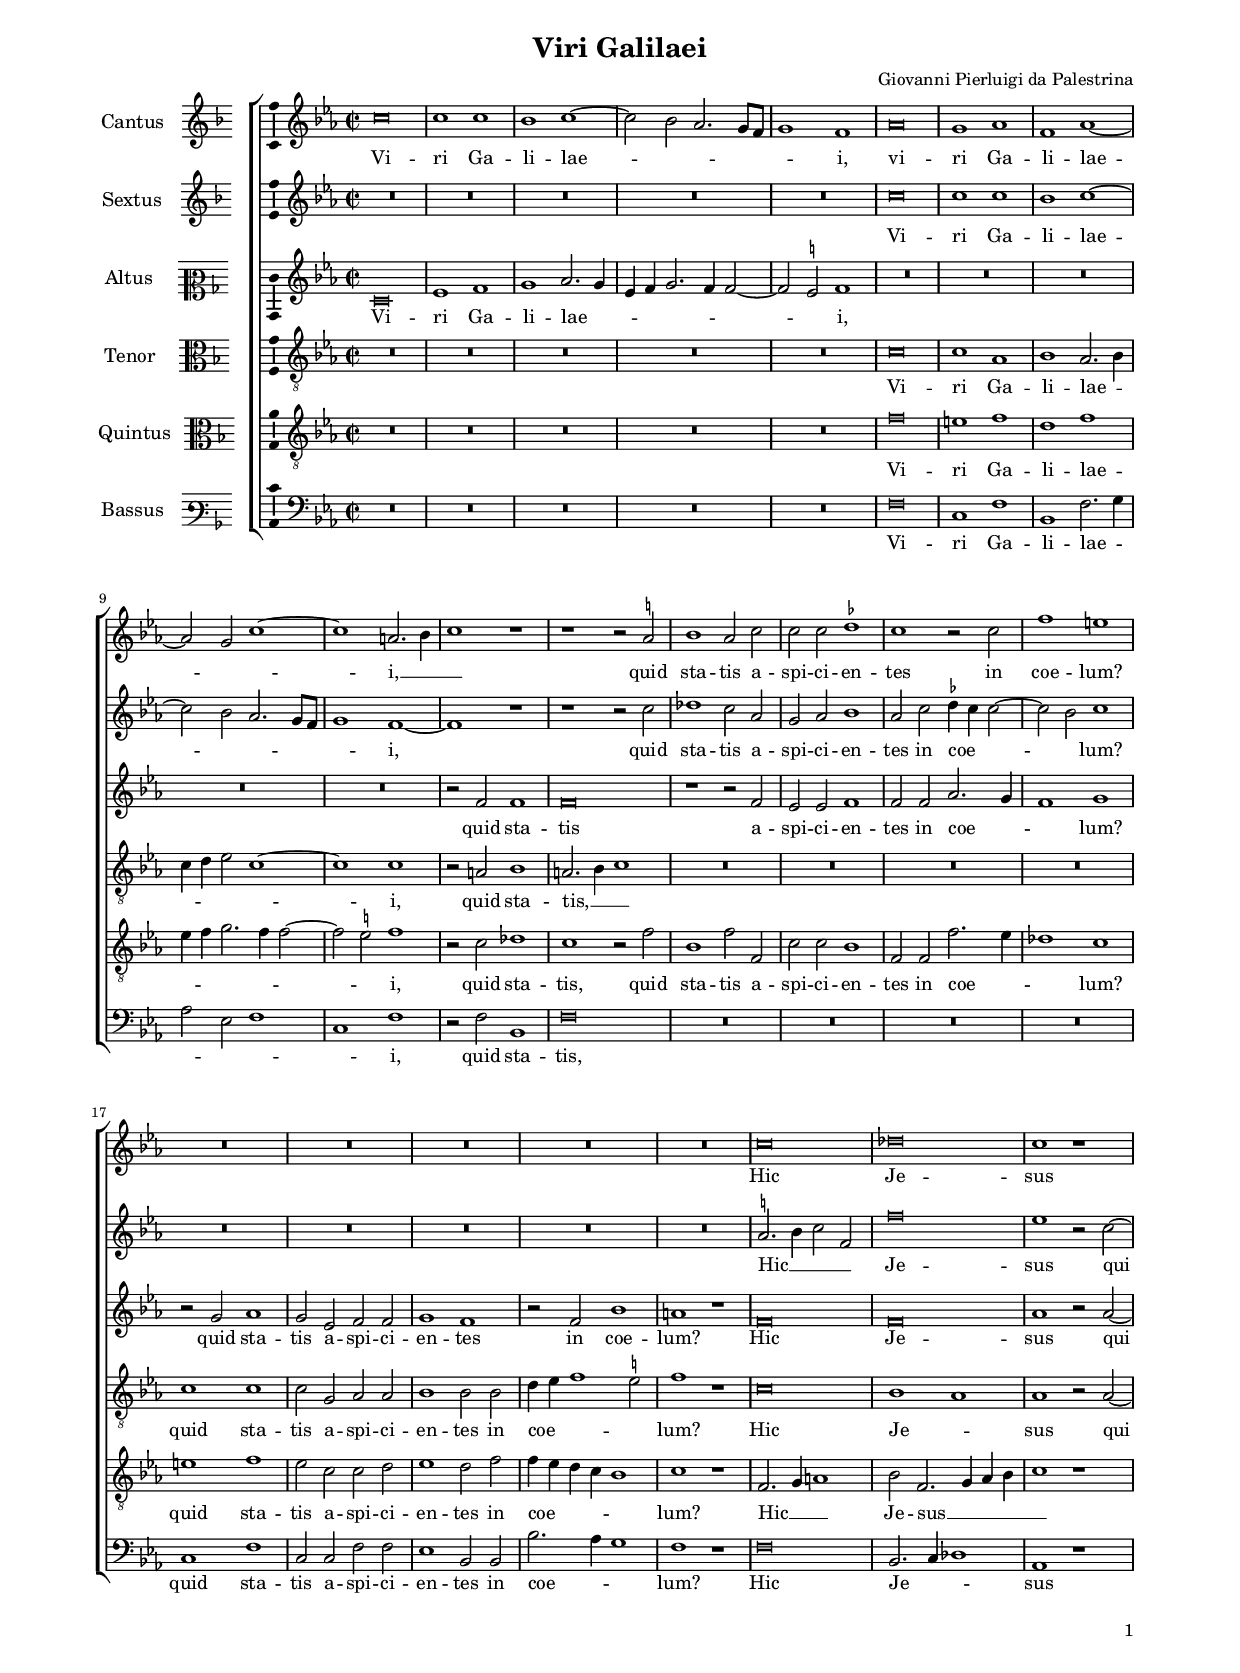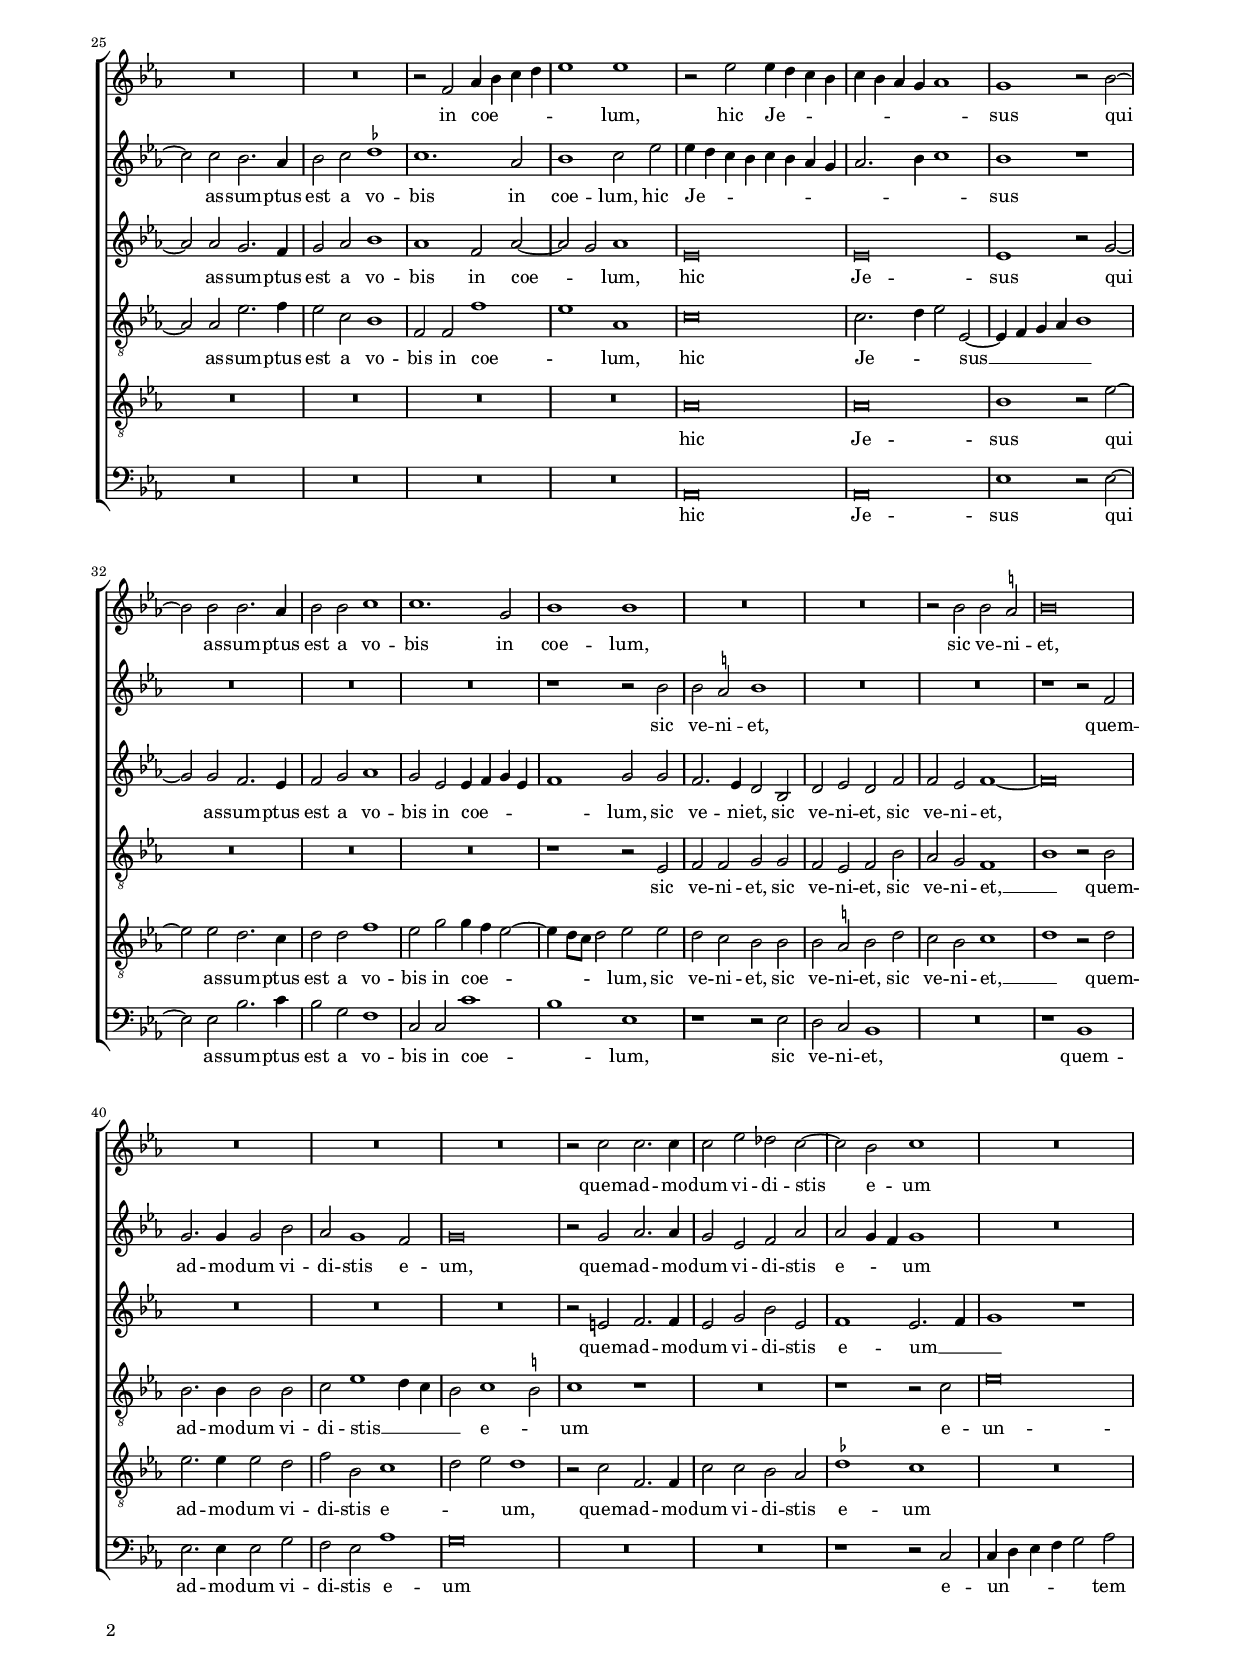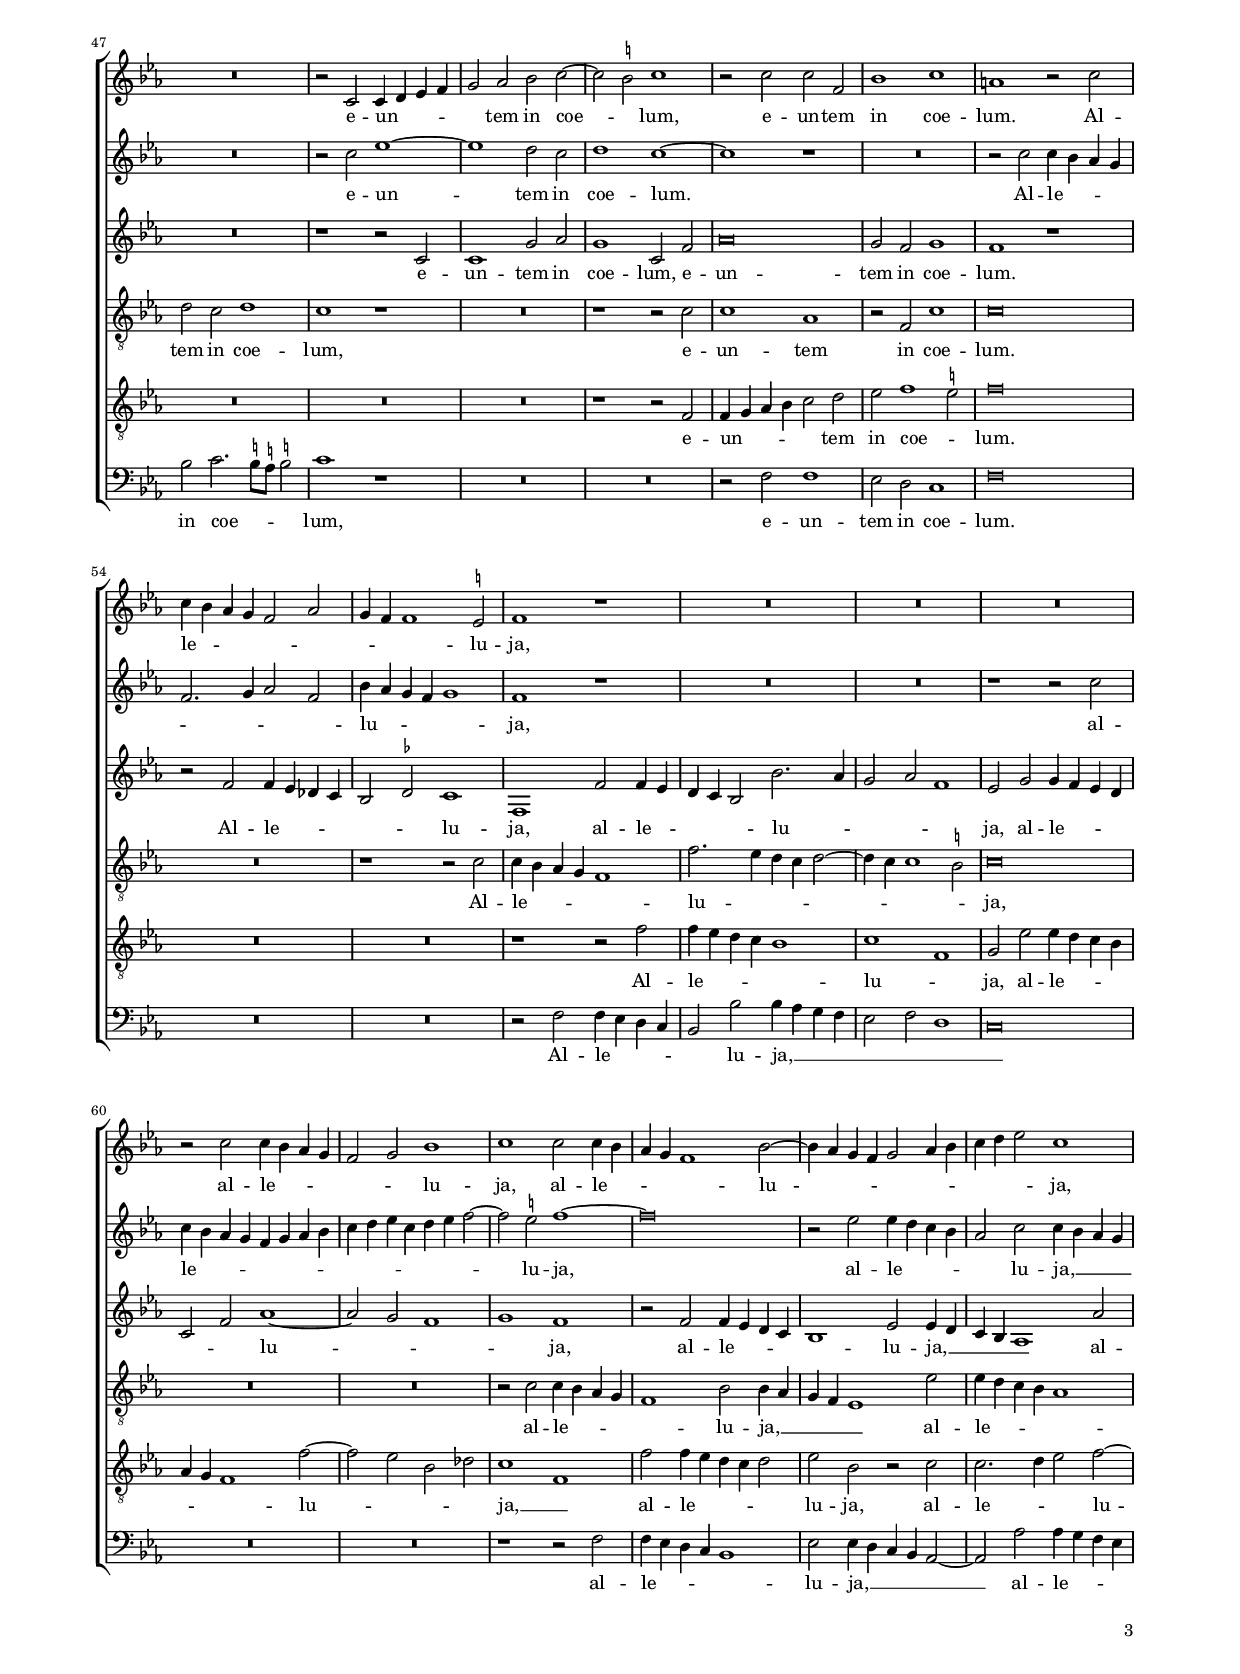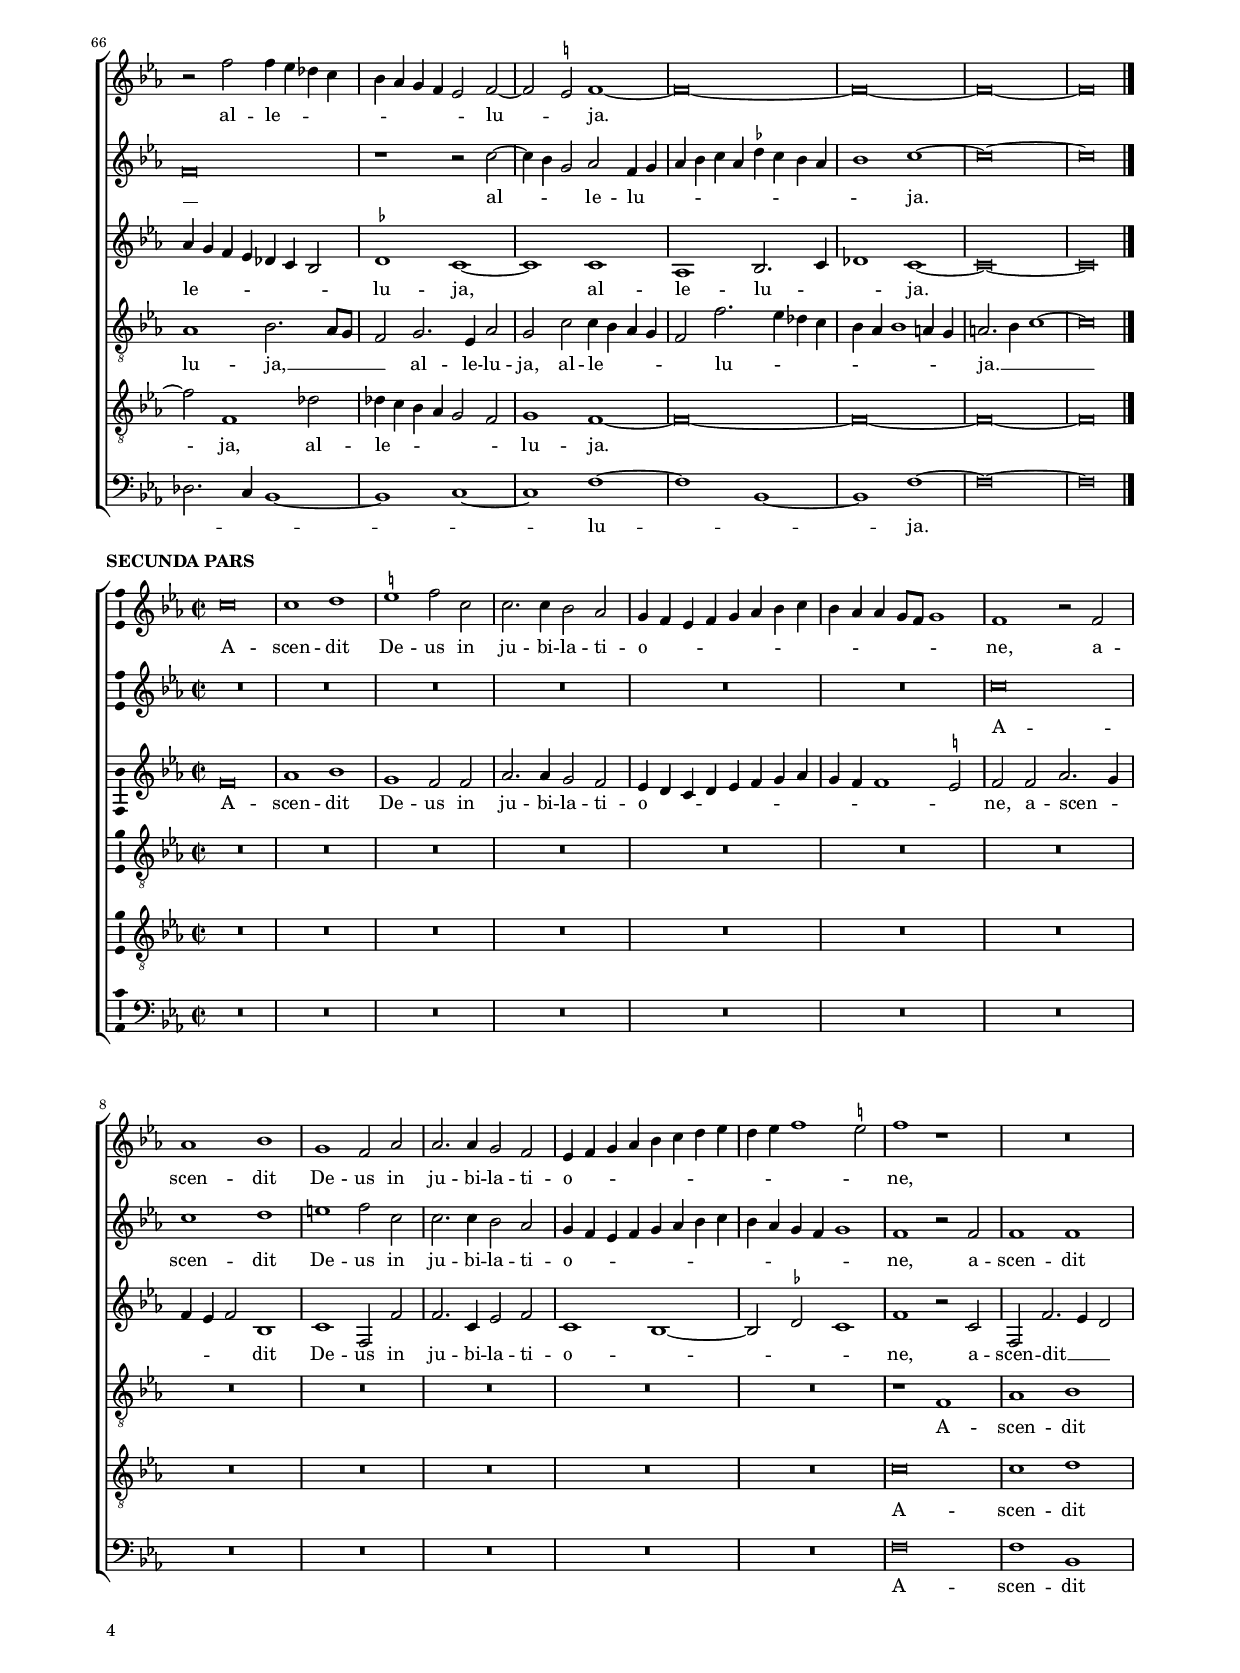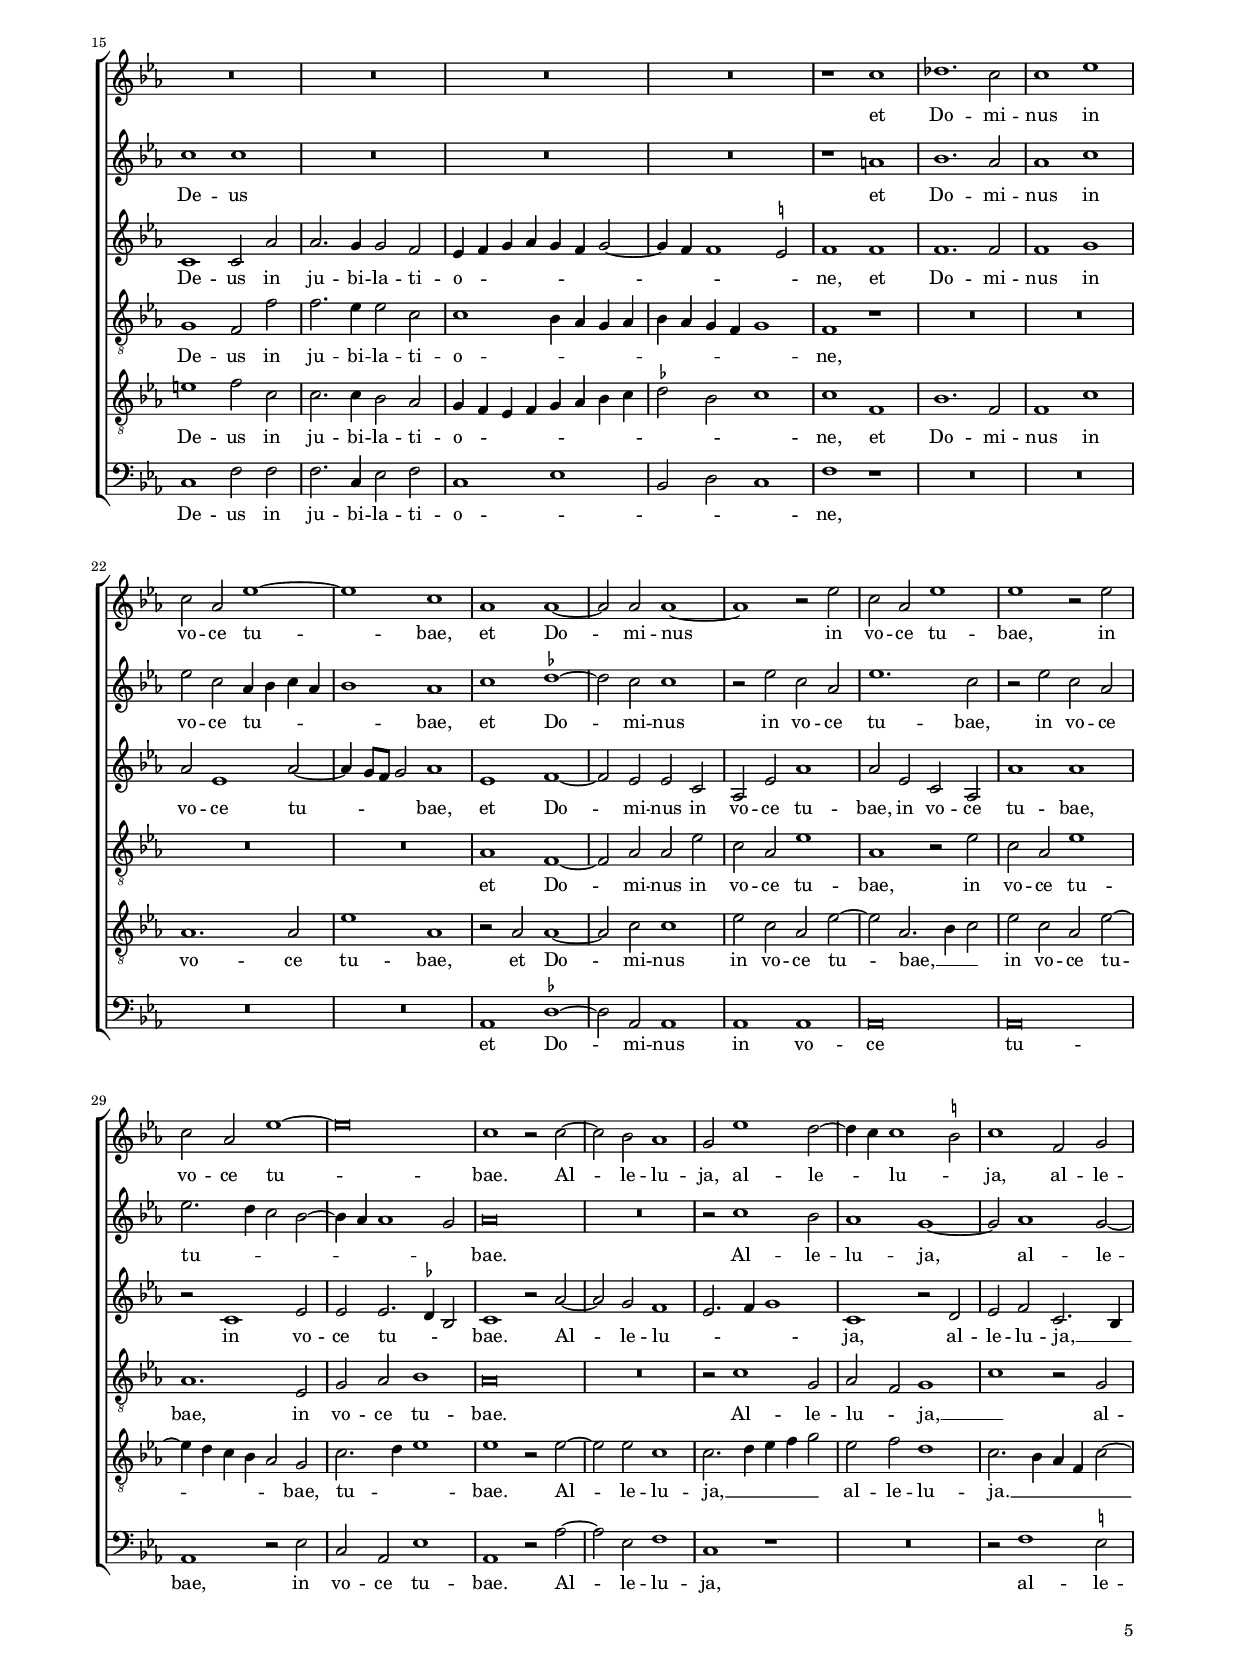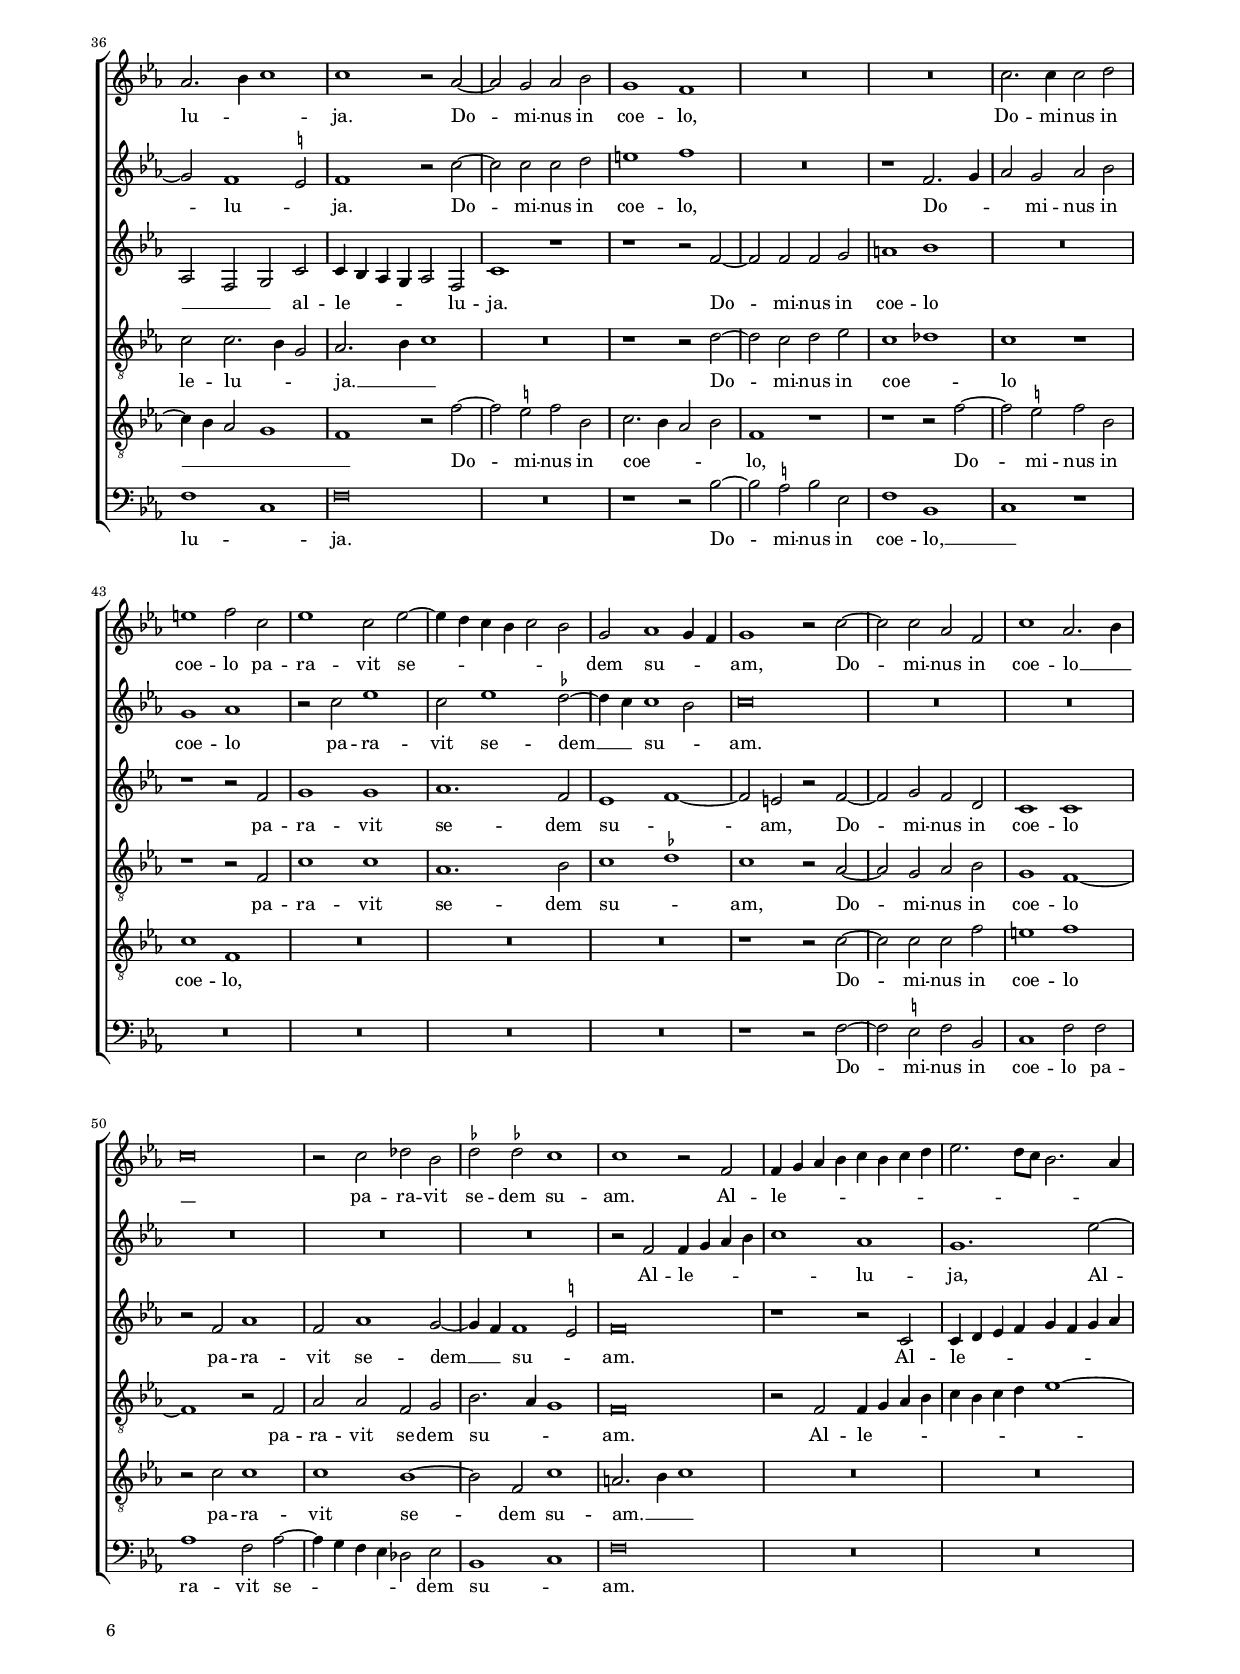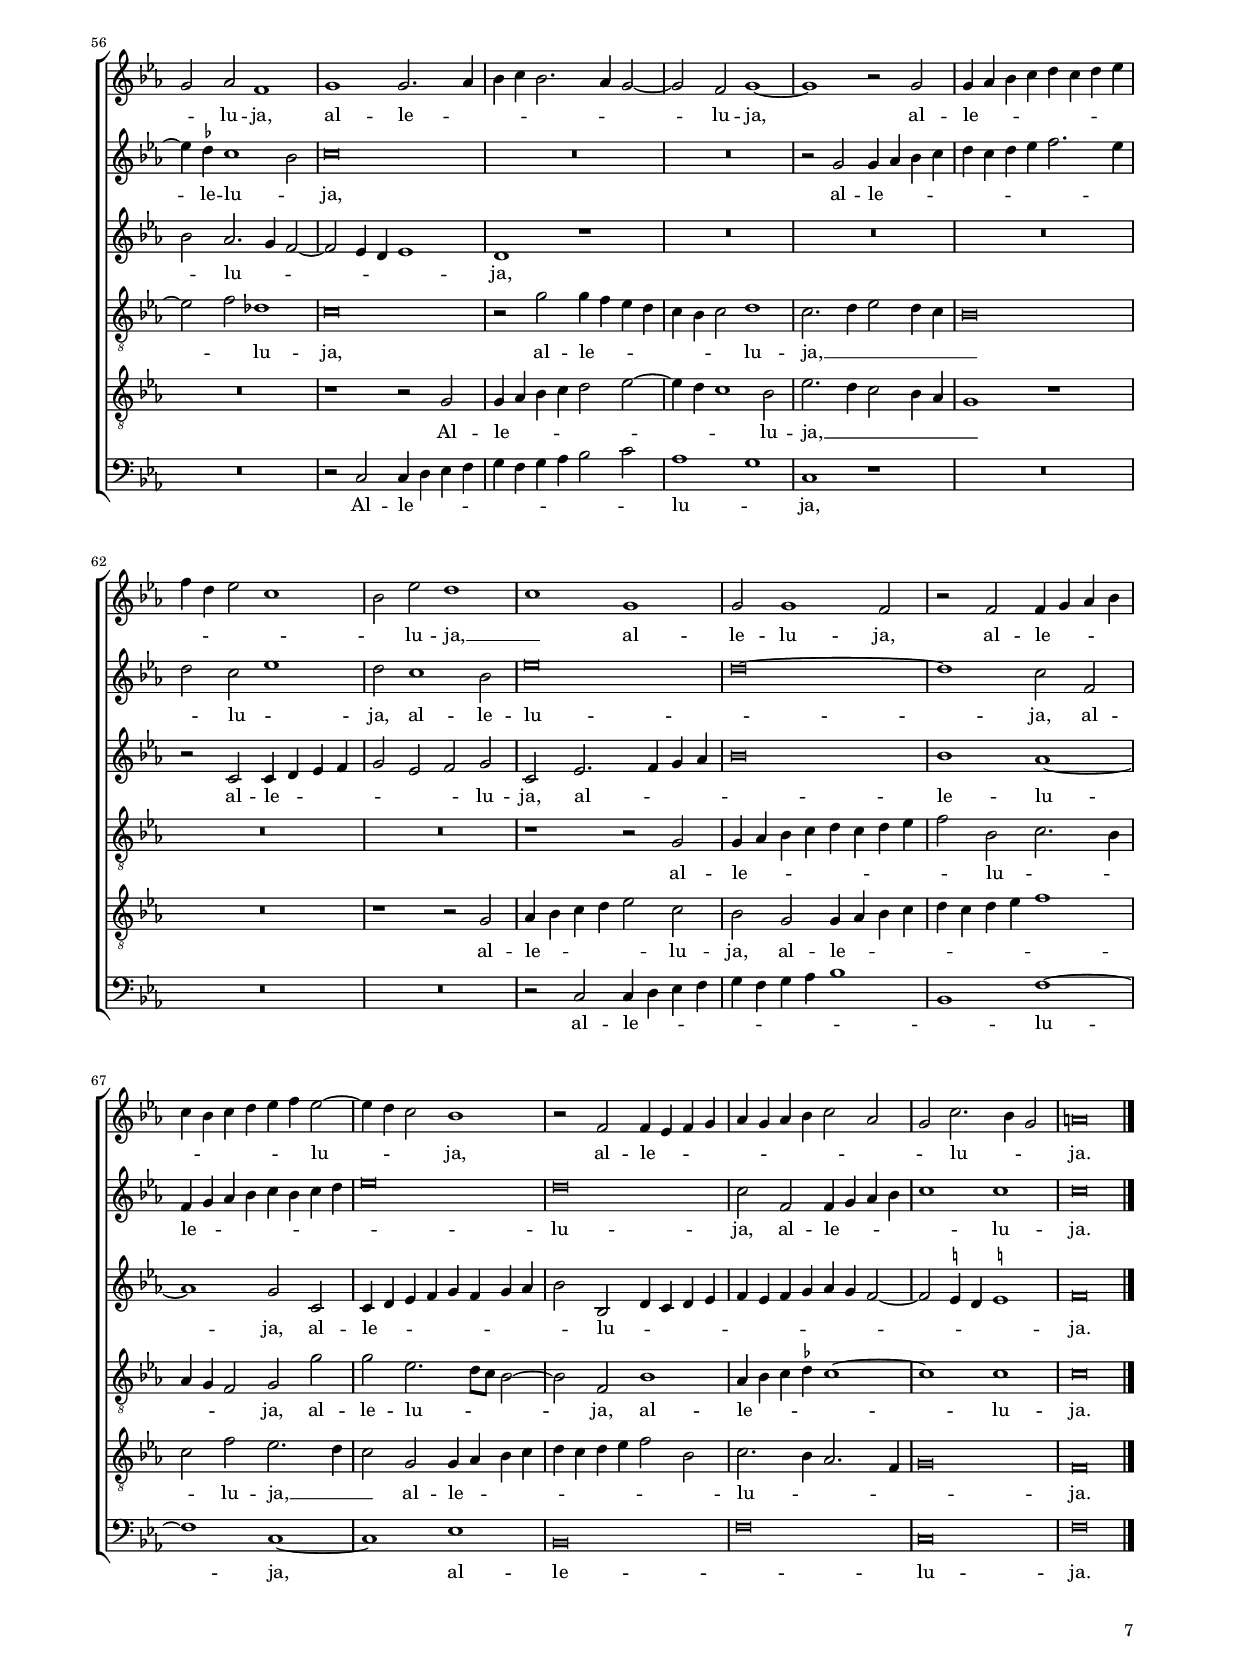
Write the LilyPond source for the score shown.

\header
{
  title="Viri Galilaei"
  composer="Giovanni Pierluigi da Palestrina"
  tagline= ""
}

\version "2.20.0"
\language deutsch
#(set-global-staff-size 15)
% #(set-default-paper-size "letter")
#(ly:set-option 'point-and-click #f)


	ficta = { \once \set suggestAccidentals = ##t }
	
	forget = #(define-music-function (music) (ly:music?) #{
		\accidentalStyle forget
		$music
		\accidentalStyle default
		#})

	m = \melisma
	me = \melismaEnd
 %	\mark \markup { \fontsize #-3 \note  #"1" #1 = \fontsize #-3 \note #"1." #1 }


\paper
	{
	top-margin = 1.5 \cm
	bottom-margin = 1 \cm
	left-margin = 1.8 \cm
	right-margin = 1.8 \cm
	ragged-bottom = ##f
	ragged-last-bottom = ##t
	print-page-number = ##f
	score-system-spacing = #'((basic-distance . 17) (minimum-distance . 14) (padding . 5) (strechability . 250))
	system-system-spacing = #'((basic-distance . 17) (minimum-distance . 14) (padding . 5) (strechability . 250))
    oddFooterMarkup=\markup   \fill-line { "" \fromproperty #'page:page-number-string }
    evenFooterMarkup=\markup  \fill-line { \fromproperty #'page:page-number-string "" }
    last-bottom-spacing = #'((basic-distance . 12) (minimum-distance . 7) (padding . 4))
	systems-per-page = 3
    page-count = 7
%	min-systems-per-page = 3
	}

global = {
    % \set Staff.autoBeaming = ##f
	\key f \major
	\time 2/2 \set Score.measureLength = #(ly:make-moment 2/1)
        \set Score.tempoHideNote = ##t
        \tempo 2 = 100
        \skip 1*2*72  \bar "|."
	}


incipitcantus = \markup { \score {
	{
	\set Staff.instrumentName = \markup { \fontsize #1 "Cantus" }
	\key f \major
	\clef violin
	s4 \bar ""
	}
	\layout  {
	raggedright = ##t
	indent = 1.6 \cm
	line-width = 2.2 \cm
	\context { \Staff \remove Time_signature_engraver }
	\override Staff.Clef.Y-extent = #'(0 . 0)
	}} \hspace #1 }


incipitsextus = \markup { \score {
	{
	\set Staff.instrumentName = \markup { \fontsize #1 "Sextus" }
	\key f \major
	\clef violin
	s4 \bar ""
	}
	\layout  {
	raggedright = ##t
	indent = 1.6 \cm
	line-width = 2.2 \cm
	\context { \Staff \remove Time_signature_engraver }
	\override Staff.Clef.Y-extent = #'(0 . 0)
	}} \hspace #1 }
      
      
incipitaltus = \markup { \score {
	{
	\set Staff.instrumentName = \markup { \fontsize #1 "Altus" }
	\key f \major
	\clef mezzosoprano
	s4 \bar ""
	}
	\layout  {
	raggedright = ##t
	indent = 1.6 \cm
	line-width = 2.2 \cm
	\context { \Staff \remove Time_signature_engraver }
	\override Staff.Clef.Y-extent = #'(0 . 0)
	}} \hspace #1 }


incipittenor = \markup { \score {
	{
	\set Staff.instrumentName = \markup { \fontsize #1 "Tenor" }
	\key f \major
	\clef alto
	s4 \bar ""
	}
	\layout  {
	raggedright = ##t
	indent = 1.6 \cm
	line-width = 2.2 \cm
	\context { \Staff \remove Time_signature_engraver }
	\override Staff.Clef.Y-extent = #'(0 . 0)
	}} \hspace #1 }
      
      
incipitquintus = \markup { \score {
	{
	\set Staff.instrumentName = \markup { \fontsize #1 "Quintus" }
	\key f \major
	\clef alto
	s4 \bar ""
	}
	\layout  {
	raggedright = ##t
	indent = 1.6 \cm
	line-width = 2.2 \cm
	\context { \Staff \remove Time_signature_engraver }
	\override Staff.Clef.Y-extent = #'(0 . 0)
	}} \hspace #1 }
      
      
incipitbassus = \markup { \score {
	{
	\set Staff.instrumentName = \markup { \fontsize #1 "Bassus" }
	\key f \major
	\clef varbaritone
	s4 \bar ""
	}
	\layout  {
	raggedright = ##t
	indent = 1.6 \cm
	line-width = 2.2 \cm
	\context { \Staff \remove Time_signature_engraver }
	\override Staff.Clef.Y-extent = #'(0 . 0)
	}} \hspace #1 }


cantus =  \relative c''
	{
	d\breve
	d1 d
	c1 d~
	d2 c b2. a8 g
%5
	a1 g |
	b\breve
	a1 b
	g1 b~
	b2 a d1~ 
%10
	d1 h2. c4 |
	d1 r
	r1 r2 \ficta h
	c1 b2 d
	d2 d \ficta es1
%15
	d1 r2 d |
	g1 fis
	R\breve
	R\breve
	R\breve
%20
	R\breve |
	R\breve
	d\breve
	es\breve
	d1 r
%25
	R\breve |
	R\breve
	r2 g, b4 c d e
	f1 f
	r2 f f4 e d c
%30
	d4 c b a b1 |
	a1 r2 c~
	c2 c c2. b4
	c2 c d1
	d1. a2
%35
	c1 c |
	R\breve
	R\breve
	r2 c c \ficta h
	c\breve
%40
	R\breve |
	R\breve
	R\breve
	r2 d d2. d4
	d2 f es d~
%45
	d2 c d1 |
	R\breve
	R\breve
	r2 d, d4 e f g
	a2 b c d~
%50
	d2 \ficta cis d1 |
	r2 d d g,
	c1 d
	h1 r2 d
	d4 c b a g2 b
%55
	a4 g g1 \ficta fis2 |
	g1 r
	R\breve
	R\breve
	R\breve
%60
	r2 d' d4 c b a |
	g2 a c1
	d1 d2 d4 c
	b4 a g1 c2~
	c4 b a g a2 b4 c
%65
	d4 e f2 d1 |
	r2 g g4 f es d
	c4 b a g f2 g~
	g2 \ficta fis g1~
	g\breve~
%70
	g\breve~ |
	g\breve~
	g\breve |
	}


sextus = \relative c''
	{
	R\breve
	R\breve
	R\breve
	R\breve
%5
	R\breve |
	d\breve
	d1 d
	c1 d~
	d2 c b2. a8 g
%10
	a1 g~ |
	g1 r
	r1 r2 d'
	es1 d2 b
	a2 b c1
%15
	b2 d \ficta es4 d d2~ |
	d2 c d1
	R\breve
	R\breve
	R\breve
%20
	R\breve |
	R\breve
	\ficta h2. c4 d2 g,
	g'\breve
	f1 r2 d~
%25
	d2 d c2. b4 |
	c2 d \ficta es1
	d1. b2
	c1 d2 f
	f4 e d c d c b a
%30
	b2. c4 d1 |
	c1 r
	R\breve
	R\breve
	R\breve
%35
	r1 r2 c |
	c2 \ficta h c1
	R\breve
	R\breve
	r1 r2 g
%40
	a2. a4 a2 c |
	b2 a1 g2
	a\breve
	r2 a b2. b4
	a2 f g b
%45
	b2 a4 g a1 |
	R\breve
	R\breve
	r2 d f1~
	f1 e2 d
%50
	e1 d~ |
	d1 r
	R\breve
	r2 d d4 c b a
	g2. a4 b2 g
%55
	c4 b a g a1 |
	g1 r
	R\breve
	R\breve
	r1 r2 d'
%60
	d4 c b a g a b c |
	d4 e f d e f g2~
	g2 \ficta fis g1~
	g\breve
	r2 f f4 e d c
%65
	b2 d d4 c b a |
	g\breve
	r1 r2 d'~
	d4 c a2 b g4 a
	b4 c d b \ficta es4 d c b
%70
	c1 d~ |
	d\breve~
	d\breve |
	}


altus =  \relative c'
    {
	d\breve
	f1 g
	a1 b2. a4
	f4 g a2. g4 g2~
%5
	g2 \ficta fis g1 |
	R\breve
	R\breve
	R\breve
	R\breve
%10
	R\breve |
	r2 g g1
	g\breve
	r1 r2 g
	f2 f g1
%15
	g2 g b2. a4 |
	g1 a
	r2 a b1
	a2 f g g
	a1 g
%20
	r2 g c1 |
	h1 r
	g\breve
	g\breve
	b1 r2 b~
%25
	b2 b a2. g4 |
	a2 b c1
	b1 g2 b~
	b2 a b1
	f\breve
%30
	f\breve |
	f1 r2 a~
	a2 a g2. f4
	g2 a b1
	a2 f f4 g a f
%35
	g1 a2 a |
	g2. f4 e2 c
	e2 f e g
	g2 f g1~
	g\breve
%40
	R\breve |
	R\breve
	R\breve
	r2 fis g2. g4
	f2 a c f,
%45
	g1 f2. g4 |
	a1 r
	R\breve
	r1 r2 d,
	d1 a'2 b
%50
	a1 d,2 g |
	b\breve
	a2 g a1
	g1 r
	r2 g g4 f es d
%55
	c2 \ficta es d1 |
	g,1 g'2 g4 f
	e4 d c2 c'2. b4
	a2 b g1
	f2 a a4 g f e
%60
	d2 g b1~ |
	b2 a g1
	a1 g
	r2 g g4 f e d
	c1 f2 f4 e
%65
	d4 c b1 b'2 |
	b4 a g f es d c2
	\ficta es1 d~
	d1 d
	b1 c2. d4
%70
	es1 d~
	d\breve~
	d\breve |
	}


tenor =  \relative c'
	{
	R\breve
	R\breve
	R\breve
	R\breve
%5
	R\breve |
	d\breve
	d1 b
	c1 b2. c4
	d4 e f2 d1~
%10
	d1 d |
	r2 h c1
	h2. c4 d1
	R\breve
	R\breve
%15
	R\breve |
	R\breve
	d1 d
	d2 a b b
	c1 c2 c
%20
	e4 f g1 \ficta fis2 |
	g1 r
	d\breve
	c1 b
	b1 r2 b~
%25
	b2 b f'2. g4 |
	f2 d c1
	g2 g g'1
	f1 b,
	d\breve
%30
	d2. e4 f2 f,~ |
	f4 g a b c1
	R\breve
	R\breve
	R\breve
%35
	r1 r2 f, |
	g2 g a a
	g2 f g c
	b2 a g1
	c1 r2 c
%40
	c2. c4 c2 c |
	d2 f1 e4 d
	c2 d1 \ficta cis2
	d1 r
	R\breve
%45
	r1 r2 d |
	f\breve
	e2 d e1
	d1 r
	R\breve
%50
	r1 r2 d |
	d1 b
	r2 g d'1
	d\breve
	R\breve
%55
	r1 r2 d |
	d4 c b a g1
	g'2. f4 e d e2~
	e4 d d1 \ficta cis2
	d\breve
%60
	R\breve |
	R\breve
	r2 d d4 c b a
	g1 c2 c4 b
	a4 g f1 f'2
%65
	f4 e d c b1 |
	b1 c2. b8 a
	g2 a2. f4 b2
	a2 d d4 c b a
	g2 g'2. f4 es d
%70
	c4 b c1 h4 a |
	h2. c4 d1~
	d\breve |
	}


quintus  =  \relative c'
	{
	R\breve
	R\breve
	R\breve
	R\breve
%5
	R\breve |
	g'\breve
	fis1 g
	e1 g
	f4 g a2. g4 g2~
%10
	g2 \ficta fis g1 |
	r2 d es1
	d1 r2 g
	c,1 g'2 g,
	d'2 d c1
%15
	g2 g g'2. f4 |
	es1 d
	fis1 g
	f2 d d e
	f1 e2 g
%20
	g4 f e d c1 |
	d1 r
	g,2. a4 h1
	c2 g2. a4 b c
	d1 r
%25
	R\breve |
	R\breve
	R\breve
	R\breve
	b\breve
%30
	b\breve |
	c1 r2 f~
	f2 f e2. d4
	e2 e g1
	f2 a a4 g f2~
%35
	f4 e8 d e2 f f |
	e2 d c c
	c2 \ficta h c e
	d2 c d1
	e1 r2 e
%40
	f2. f4 f2 e |
	g2 c, d1
	e2 f e1
	r2 d g,2. g4
	d'2 d c2 b
%45
	\ficta es1 d |
	R\breve
	R\breve
	R\breve
	R\breve
%50
	r1 r2 g, |
	g4 a b c d2 e
	f2 g1 \ficta fis2
	g\breve
	R\breve
%55
	R\breve |
	r1 r2 g
    g4 f e d c1
    d1 g,1
    a2 f' f4 e d c 
%60
	b4 a g1 g'2~ |
    g2 f c2 es
    d1 g,
    g'2 g4 f e4 d e2
    f2 c r2 d
%65
	d2. e4 f2 g2~ |
    g2 g,1 es'2
    es4 d c b a2 g
    a1 g~
	g\breve~
%70
	g\breve~ |
	g\breve~
	g\breve |
	}


bassus  =  \relative c
	{
	R\breve
	R\breve
	R\breve
	R\breve
%5
	R\breve |
	g'\breve
	d1 g
	c,1 g'2. a4
	b2 f g1
%10
	d1 g |
	r2 g c,1
	g'\breve
	R\breve
	R\breve
%15
	R\breve |
	R\breve
	d1 g
	d2 d g g
	f1 c2 c
%20
	c'2. b4 a1 |
	g1 r
	g\breve
	c,2. d4 es1
	b1 r
%25
	R\breve |
	R\breve
	R\breve
	R\breve
	b\breve
%30
	b\breve |
	f'1 r2 f~
	f2 f c'2. d4
	c2 a g1
	d2 d d'1
%35
	c1 f, |
	r1 r2 f
	e2 d c1
	R\breve
	r1 c
%40
	f2. f4 f2 a |
	g2 f b1
	a\breve
	R\breve
	R\breve
%45
	r1 r2 d, |
	d4 e f g a2 b
	c2 d2. \ficta cis8 \ficta h \ficta cis!2
	d1 r
	R\breve
%50
	R\breve |
	r2 g, g1
	f2 e d1
	g\breve
	R\breve
%55
	R\breve |
	r2 g g4 f e d
	c2 c' c4 b a g
	f2 g e1
	d\breve
%60
	R\breve |
	R\breve
	r1 r2 g
	g4 f e d c1
	f2 f4 e d c b2~
%65
	b2 b' b4 a g f |
	es2. d4 c1~
	c1 d~
	d1 g~
	g1 c,~
%70
	c1 g'~ |
	g\breve~
	g\breve |
	}


lyricscantus = \lyricmode {
	Vi -- ri Ga -- li -- lae -- _ _ _ _ _ i,
    vi -- ri Ga -- li -- lae -- _ _ i, __ _ _
    quid sta -- tis a -- spi -- ci -- en -- tes in coe -- lum?
    Hic Je -- sus
    in coe -- _ _ _ _ lum,
    hic Je -- _ _ _ _ _ _ _ _ sus
    qui as -- sum -- ptus est a vo -- bis in coe -- lum,
    sic ve -- ni -- et,
    quem -- ad -- mo -- dum vi -- di -- stis e -- um
    e -- un -- _ _ _ _ tem in coe -- _ lum,
    e -- un -- tem in coe -- lum.
    Al -- le -- _ _ _ _ _ _ _ _ lu -- ja,
    al -- le -- _ _ _ _ _ lu -- ja,
    al -- le -- _ _ _ _ lu -- _ _ _ _ _ _ _ _ _ ja,
    al -- le -- _ _ _ _ _ _ _ _ lu -- _ ja.
	}


lyricssextus = \lyricmode {
	Vi -- ri Ga -- li -- lae -- _ _ _ _ _ i,
    quid sta -- tis a -- spi -- ci -- en -- tes in coe -- _ _ _ lum?
    Hic __ _ _ _ Je -- sus
    qui as -- sum -- ptus est a vo -- bis in coe -- lum,
    hic Je -- _ _ _ _ _ _ _ _ _ _ sus
    sic ve -- ni -- et,
    quem -- ad -- mo -- dum vi -- di -- stis e -- um,
    quem -- ad -- mo -- dum vi -- di -- stis e -- _ _ um
    e -- un -- tem in coe -- lum.
    Al -- le -- _ _ _ _ _ _ _ lu -- _ _ _ _ ja,
    al -- le -- _ _ _ _ _ _ _ _ _ _ _ _ _ _ lu -- ja,
    al -- le -- _ _ _ _ lu -- ja, __ _ _ _ _
    al -- _ _ le -- lu -- _ _ _ _ _ _ _ _ _ _ ja.
	}
	
	
lyricsaltus = \lyricmode {
	Vi -- ri Ga -- li -- lae -- _ _ _ _ _ _ _ i,
    quid sta -- tis a -- spi -- ci -- en -- tes in coe -- _ _ lum?
    quid sta -- tis a -- spi -- ci -- en -- tes in coe -- lum?
    Hic Je -- sus
    qui as -- sum -- ptus est a vo -- bis in coe -- _ lum,
    hic Je -- sus
    qui as -- sum -- ptus est a vo -- bis in coe -- _ _ _ _ lum,
    sic ve -- ni -- et,
    sic ve -- ni -- et,
    sic ve -- ni -- et,
    quem -- ad -- mo -- dum vi -- di -- stis e -- um __ _ _
    e -- un -- tem in coe -- lum,
    e -- un -- tem in coe -- lum.
    Al -- le -- _ _ _ _ _ lu -- ja,
    al -- le -- _ _ _ _ lu -- _ _ _ _ ja,
    al -- le -- _ _ _ _ _ lu -- _ _ _ ja,
    al -- le -- _ _ _ _ lu -- ja, __ _ _ _ _
    al -- le -- _ _ _ _ _ _ lu -- ja,
    al -- le -- lu -- _ _ ja.
	}


lyricstenor = \lyricmode {
	Vi -- ri Ga -- li -- lae -- _ _ _ _ _ i,
    quid sta -- tis, __ _ _
    quid sta -- tis a -- spi -- ci -- en -- tes in coe -- _ _ _ lum?
    Hic Je -- _ sus
    qui as -- sum -- ptus est a vo -- bis in coe -- _ lum,
    hic Je -- _ _ sus __ _ _ _ _
    sic ve -- ni -- et,
    sic ve -- ni -- et,
    sic ve -- ni -- et, __ _
    quem -- ad -- mo -- dum vi -- di -- stis __ _ _ _ e -- _ um
    e -- un -- tem in coe -- lum,
    e -- un -- tem in coe -- lum.
    Al -- le -- _ _ _ _ lu -- _ _ _ _ _ _ _ ja,
    al -- le -- _ _ _ _ lu -- ja, __ _ _ _ _
    al -- le -- _ _ _ _ lu -- ja, __ _ _ _
    al -- le -- lu -- ja,
    al -- le -- _ _ _ _ lu -- _ _ _ _ _ _ _ _ ja. __ _ _
	}


lyricsquintus = \lyricmode {
	Vi -- ri Ga -- li -- lae -- _ _ _ _ _ _ i,
    quid sta -- tis,
    quid sta -- tis a -- spi -- ci -- en -- tes in coe -- _ _ lum?
    quid sta -- tis a -- spi -- ci -- en -- tes in coe -- _ _ _ _ lum?
    Hic __ _ _ Je -- sus __ _ _ _ _
    hic Je -- sus
    qui as -- sum -- ptus est a vo -- bis in coe -- _ _ _ _ _ lum,
    sic ve -- ni -- et,
    sic ve -- ni -- et,
    sic ve -- ni -- et, __ _
    quem -- ad -- mo -- dum vi -- di -- stis e -- _ _ um,
    quem -- ad -- mo -- dum vi -- di -- stis e -- um
    e -- un -- _ _ _ _ tem in coe -- _ lum.
    Al -- le -- _ _ _ _ lu -- _ ja,
    al -- le -- _ _ _ _ _ _ lu -- _ _ _ ja, __ _
    al -- le -- _ _ _ _ lu -- ja,
    al -- le -- _ _ lu -- ja,
    al -- le -- _ _ _ _ _ lu -- ja.
	}


lyricsbassus = \lyricmode {
	Vi -- ri Ga -- li -- lae -- _ _ _ _ _ i,
    quid sta -- tis,
    quid sta -- tis a -- spi -- ci -- en -- tes in coe -- _ _ lum?
    Hic Je -- _ _ sus
    hic Je -- sus
    qui as -- sum -- ptus est a vo -- bis in coe -- _ lum,
    sic ve -- ni -- et,
    quem -- ad -- mo -- dum vi -- di -- stis e -- um
    e -- un -- _ _ _ _ tem in coe -- _ _ _ lum,
    e -- un -- tem in coe -- lum.
    Al -- le -- _ _ _ _ lu -- ja, __ _ _ _ _ _ _ _
    al -- le -- _ _ _ _ lu -- ja, __ _ _ _ _ 
    al -- le -- _ _ _ _ _ _ _ lu -- _ ja.
	}


\score
{  
	\transpose f es {
	\new ChoirStaff \with { \override StaffGrouper.staff-staff-spacing.basic-distance = #12 }
	<<

	\new Staff << \global
	\new Voice="v1" {
		\set Staff.instrumentName=\incipitcantus
		\set Staff.midiInstrument = "reed organ"
		\clef "treble"
		\cantus }
	\new Lyrics \lyricsto "v1" {\lyricscantus }
	>>


	\new Staff << \global
	\new Voice="v6" {
		\set Staff.instrumentName=\incipitsextus
		\set Staff.midiInstrument = "reed organ"
		\clef "treble" 
		\sextus}
	\new Lyrics \lyricsto "v6" {\lyricssextus }
	>>


	\new Staff << \global
	\new Voice="v2" {
		\set Staff.instrumentName=\incipitaltus
		\set Staff.midiInstrument = "reed organ"
		\clef "treble" 
		\altus}
	\new Lyrics \lyricsto "v2" {\lyricsaltus }
	>>


	\new Staff << \global
	\new Voice="v3" {
		\set Staff.instrumentName=\incipittenor
		\set Staff.midiInstrument = "reed organ"
		\clef "G_8"
		\tenor }
	\new Lyrics \lyricsto "v3" {\lyricstenor }
	>>


	\new Staff << \global
	\new Voice="v5" {
		\set Staff.instrumentName=\incipitquintus
		\set Staff.midiInstrument = "reed organ"
		\clef "G_8"
		\quintus}
	\new Lyrics \lyricsto "v5" {\lyricsquintus }
	>>


	\new Staff << \global
	\new Voice="v4" {
		\set Staff.instrumentName=\incipitbassus
		\set Staff.midiInstrument = "reed organ"
		\clef "bass" 
		\bassus }
	\new Lyrics \lyricsto "v4" {\lyricsbassus}
	>>

	>>
	} % transpose

	\layout
	{
	indent = 2.6 \cm
%	\context { \Lyrics \override VerticalAxisGroup.nonstaff-relatedstaff-spacing.padding = #2 }
%	\context { \Lyrics \override LyricText.font-size = #1 }
  	\context { \Staff \consists "Ambitus_engraver" }
	\context { \Staff \override TimeSignature.break-visibility = #end-of-line-invisible }
%	\context { \Staff \override InstrumentName.X-offset = #'-25 }
%	\context { \Voice \override Slur.transparent = ##t }
	\context { \Score \override BarNumber.padding = #2 }
	\context { \Voice \override NoteHead.style = #'baroque }
	}

\midi
	{
	}

}

%%%%%%%%%%%%%%%%%%%%  SECUNDA PARS   %%%%%%%%%%%%%%%%%%%%

 %	\mark \markup { \fontsize #-3 \note  #"1" #1 = \fontsize #-3 \note #"1." #1 }

global = {
	\key f \major
	\time 2/2 \set Score.measureLength = #(ly:make-moment 2/1)
    \set Score.tempoHideNote = ##t
    \tempo 2 = 100
    \skip 1*2*72  \bar "|."
	}


cantus =  \relative c''
	{
	d\breve
    d1 e	
	\ficta fis1 g2 d
	d2. d4 c2 b
%5
	a4 g f g a b c d |
	c4 b b a8 g a1
	g1 r2 g
	b1 c
	a1 g2 b
%10
	b2. b4 a2 g |
	f4 g a b c d e f
	e4 f g1 \ficta fis2
	g1 r
	R\breve
%15
	R\breve |
	R\breve
	R\breve
	R\breve
	r1 d
%20
	es1. d2 |
	d1 f
	d2 b f'1~
	f1 d
	b1 b~
%25
	b2 b b1~ |
	b1 r2 f'
	d2 b f'1
	f1 r2 f
	d2 b f'1~
%30
	f\breve |
	d1 r2 d~
	d2 c b1
	a2 f'1 e2~
	e4 d d1 \ficta cis2
%35
	d1 g,2 a |
	b2. c4 d1
	d1 r2 b~
	b2 a b c
	a1 g
%40
	R\breve |
	R\breve
	d'2. d4 d2 e
	fis1 g2 d
	f1 d2 f~
%45
	f4 e d c d2 c |
	a2 b1 a4 g
	a1 r2 d~
	d2 d b g
	d'1 b2. c4
%50
	d\breve |
	r2 d es c
	\ficta es2 \ficta es! d1
	d1 r2 g,
	g4 a b c  d c d e
%55
	f2. e8 d c2. b4 |
	a2 b g1
	a1 a2. b4
	c4 d c2. b4 a2~
	a2 g a1~
%60
	a1 r2 a |
	a4 b c d e d e f
	g4 e f2 d1
	c2 f e1
	d1 a
%65
	a2 a1 g2 |
	r2 g g4 a b c
	d4 c d e f g f2~
	f4 e d2 c1
	r2 g g4 f g a
%70
	b4 a b c d2 b |
	a2 d2. c4 a2
	h\breve |
	}


sextus = \relative c''
	{
	R\breve
	R\breve
	R\breve
	R\breve
%5
	R\breve |
	R\breve
	d\breve
	d1 e
	fis1 g2 d
%10
	d2. d4 c2 b |
	a4 g f g a b c d
	c4 b a g a1
	g1 r2 g
	g1 g
%15
	d'1 d |
	R\breve
	R\breve
	R\breve
	r1 h
%20
	c1. b2 |
	b1 d
	f2 d b4 c d b
	c1 b
	d1 \ficta es~
%25
	es2 d d1 |
	r2 f d b
	f'1. d2
	r2 f d b
	f'2. e4 d2 c~
%30
	c4 b b1 a2 |
	b\breve
	R\breve
	r2 d1 c2
	b1 a~
%35
	a2 b1 a2~ |
	a2 g1 \ficta fis2
	g1 r2 d'~
	d2 d d e
	fis1 g
%40
	R\breve |
	r1 g,2. a4
	b2 a b c
	a1 b
	r2 d f1
%45
	d2 f1 \ficta es2~ |
	\ficta es4 d d1 c2
	d\breve
	R\breve
	R\breve
%50
	R\breve |
	R\breve
	R\breve
	r2 g, g4 a b c
	d1 b
%55
	a1. f'2~ |
	f4 \ficta es d1 c2
	d\breve
	R\breve
	R\breve
%60
	r2 a a4 b c d |
    e d e f g2. f4	
	e2 d f1
	e2 d1 c2
	f\breve
%65
	e\breve~ |
	e1 d2 g,
	g4 a b c d c d e
	f\breve
	e\breve
%70
	d2 g, g4 a b c |
	d1 d
	d\breve |
	}


altus =  \relative c'
    {
	g'\breve
	b1 c
	a1 g2 g
	b2. b4 a2 g
%5
	f4 e d e f g a b |
	a4 g g1 \ficta fis2
	g2 g b2. a4
	g4 f g2 c,1
	d1 g,2 g'
%10
	g2. d4 f2 g |
	d1 c~
	c2 \ficta es d1
	g1 r2 d
	g,2 g'2. f4 e2
%15
	d1 d2 b' |
	b2. a4 a2 g
	f4 g a b a g a2~
	a4 g g1 \ficta fis2
	g1 g
%20
	g1. g2 |
	g1 a
	b2 f1 b2~
	b4 a8 g a2 b1
	f1 g~
%25
	g2 f f d |
	b2 f' b1
	b2 f d b
	b'1 b
	r2 d,1 f2
%30
	f2 f2. \ficta es4 c2 |
	d1 r2 b'~
	b2 a g1
	f2. g4 a1
	d,1 r2 e
%35
	f2 g d2. c4 |
	b2 g a d
	d4 c b a b2 g
	d'1 r
	r1 r2 g~
%40
	g2 g g a |
	h1 c
	R\breve
	r1 r2 g
	a1 a
%45
	b1. g2 |
	f1 g~
	g2 fis r g~
	g2 a g e
	d1 d
%50
	r2 g b1 |
	g2 b1 a2~
	a4 g g1 \ficta fis2
	g\breve
	r1 r2 d
%55
	d4 e f g a g a b |
	c2 b2. a4 g2~
	g2 f4 e f1
	e1 r
	R\breve
%60
	R\breve |
	R\breve
	r2 d d4 e f g
	a2 f g a
	d,2 f2. g4 a b
%65
	c\breve |
	c1 b~
	b1 a2 d,
	d4 e f g a g a b
	c2 c, e4 d e f
%70
	g4 f g a b a g2~ |
	g2 \ficta fis4 e \ficta fis!1
	g\breve |
	}


tenor =  \relative c'
	{
	R\breve
	R\breve
	R\breve
	R\breve
%5
	R\breve
	R\breve
	R\breve
	R\breve
	R\breve
%10
	R\breve |
	R\breve
	R\breve
	r1 g
	b1 c
%15
	a1 g2 g' |
	g2. f4 f2 d
	d1 c4 b a b
	c4 b a g a1
	g1 r
%20
	R\breve |
	R\breve
	R\breve
	R\breve
	b1 g~
%25
	g2 b b f' |
	d2 b f'1
	b,1 r2 f'
	d2 b f'1
	b,1. f2
%30
	a2 b c1 |
	b\breve
	R\breve 
    r2 d1 a2	
	b2 g a1
%35
	d1 r2 a |
	d2 d2. c4 a2
	b2. c4 d1
	R\breve
	r1 r2 e~
%40
	e2 d e f |
	d1 es
	d1 r
	r1 r2 g,
	d'1 d
%45
	b1. c2 |
	d1 \ficta es
	d1 r2 b~
	b2 a b c
	a1 g~
%50
	g1 r2 g |
	b2 b g a
	c2. b4 a1
	g\breve
	r2 g g4 a b c
%55
	d4 c d e f1~ |
	f2 g es1
	d\breve
	r2 a' a4 g f e
	d4 c d2 e1
%60
	d2. e4 f2 e4 d |
	c\breve
	R\breve
	R\breve
	r1 r2 a
%65
	a4 b c d e d e f |
	g2 c, d2. c4
	b4 a g2 a a'
	a2 f2. e8 d c2~
	c2 g c1
%70
	b4 c d \ficta es d1~ |
	d1 d
	d\breve |
	}


quintus  =  \relative c'
	{
	R\breve
	R\breve
	R\breve
	R\breve
%5
	R\breve |
	R\breve
	R\breve
	R\breve
	R\breve
%10
	R\breve |
	R\breve
	R\breve
	d\breve
	d1 e
%15
	fis1 g2 d |
	d2. d4 c2 b
	a4 g f g a b c d
	\ficta es2 c d1
	d1 g,
%20
	c1. g2 |
	g1 d'
	b1. b2
	f'1 b,
	r2 b b1~
%25
	b2 d d1 |
	f2 d b f'~
	f2 b,2. c4 d2
	f2 d b f'2~ 
	f4 e d4 c b2 a
%30
	d2. e4 f1 |
	f1 r2 f~
	f2 f2 d1
	d2. e4 f4 g a2
	f2 g e1
%35
	d2. c4 b4 g d'2~ |
	d4 c b2 a1
    g1 r2 g'~
    g2 \ficta fis2 g2 c,
    d2. c4 b2 c
%40
	g1 r |
	r1 r2 g'~
    g2 \ficta fis g2 c,
    d1 g,
	R\breve
%45
	R\breve |
	R\breve
	r1 r2 d'~
    d2 d d g
    fis1 g
%50
	r2 d d1 |
	d1 c~
	c2 g d'1
    h2. c4 d1	
	R\breve
%55
	R\breve |
	R\breve
	r1 r2 a
	a4 b c d e2 f~
	f4 e d1 c2
%60
	f2. e4 d2 c4 b |
	a1 r
	R\breve
	r1 r2 a
	b4 c d e f2 d
%65
	c2 a a4 b c d |
	e4 d e f g1
	d2 g f2. e4
	d2 a a4 b c d
	e4 d e f g2 c,
%70
	d2. c4 b2. g4 |
	a\breve
	g\breve |
	}


bassus  =  \relative c
	{
	R\breve
	R\breve
	R\breve
	R\breve
%5
	R\breve |
	R\breve
	R\breve
	R\breve
	R\breve
%10
	R\breve |
	R\breve
	R\breve
	g'\breve
	g1 c,
%15
	d1 g2 g |
	g2. d4 f2 g
	d1 f
	c2 e d1
	g1 r
%20
	R\breve |
	R\breve
	R\breve
	R\breve
	b,1 \ficta es~
%25
	\ficta es2 b b1 |
	b1 b
	b\breve
	b\breve
	b1 r2 f'
%30
	d2 b f'1 |
	b,1 r2 b'~
	b2 f g1
	d1 r
	R\breve
%35
	r2 g1 \ficta fis2 |
	g1 d
	g\breve
	R\breve
	r1 r2 c~
%40
	c2 \ficta h c f, |
	g1 c,
	d1 r
	R\breve
	R\breve
%45
	R\breve |
	R\breve
	r1 r2 g~
	g2 \ficta fis g c,
	d1 g2 g
%50
	b1 g2 b~ |
	b4 a g f es2 f
	c1 d
	g\breve
	R\breve
%55
	R\breve |
	R\breve
	r2 d d4 e f g
	a4 g a b c2 d
	b1 a
%60
	d,1 r |
	R\breve
	R\breve
	R\breve
	r2 d d4 e f g
%65
	a4 g a b c1 |
	c,1 g'~
	g1 d~
	d1 f
	c\breve
%70
	g'\breve |
	d\breve
	g\breve |
	}


lyricscantus = \lyricmode {
	A -- scen -- dit De -- us in ju -- bi -- la -- ti -- o -- _ _ _ _ _ _ _ _ _ _ _ _ _ ne,
    a -- scen -- dit De -- us in ju -- bi -- la -- ti -- o -- _ _ _ _ _ _ _ _ _ _ _ ne,
    et Do -- mi -- nus in vo -- ce tu -- bae,
    et Do -- mi -- nus in vo -- ce tu -- bae,
    in vo -- ce tu -- bae.
    Al -- le -- lu -- ja,
    al -- le -- _ lu -- _ ja,
    al -- le -- lu -- _ _ ja.
    Do -- mi -- nus in coe -- lo,
    Do -- mi -- nus in coe -- lo
    pa -- ra -- vit se -- _ _ _ _ _ dem su -- _ _ am,
    Do -- mi -- nus in coe -- lo __ _ _
    pa -- ra -- vit se -- dem su -- am.
    Al -- le -- _ _ _ _ _ _ _ _ _ _ _ _ _ lu -- ja,
    al -- le -- _ _ _ _ _ _ lu -- ja,
    al -- le -- _ _ _ _ _ _ _ _ _ _ _ _ lu -- ja, __ _
    al -- le -- lu -- ja,
    al -- le -- _ _ _ _ _ _ _ _ _ lu -- _ _ ja,
    al -- le -- _ _ _ _ _ _ _ _ _ _ lu -- _ _ ja.
	}


lyricssextus = \lyricmode {
	A -- scen -- dit De -- us in ju -- bi -- la -- ti -- o -- _ _ _ _ _ _ _ _ _ _ _ _ ne,
    a -- scen -- dit De -- us
    et Do -- mi -- nus in vo -- ce tu -- _ _ _ _ bae,
    et Do -- mi -- nus in vo -- ce tu -- bae,
    in vo -- ce tu -- _ _ _ _ _ _ bae.
    Al -- le -- lu -- ja,
    al -- le -- lu -- _ ja.
    Do -- mi -- nus in coe -- lo,
    Do -- _ _ mi -- nus in coe -- lo
    pa -- ra -- vit se -- dem __ _ su -- _ am.
    Al -- le -- _ _ _ _ lu -- ja,
    Al -- le -- lu -- _ ja,
    al -- le -- _ _ _ _ _ _ _ _ _ _ lu -- _ ja,
    al -- le -- lu -- _ ja,
    al -- le -- _ _ _ _ _ _ _ _ lu -- ja,
    al -- le -- _ _ _ _ lu -- ja.
	}


lyricsaltus = \lyricmode {
	A -- scen -- dit De -- us in ju -- bi -- la -- ti -- o -- _ _ _ _ _ _ _ _ _ _ _ ne,
    a -- scen -- _ _ _ _ dit De -- us in ju -- bi -- la -- ti -- o -- _ _ _ ne,
    a -- scen -- dit __ _ _ De -- us in ju -- bi -- la -- ti -- o -- _ _ _ _ _ _ _ _ _ ne,
    et Do -- mi -- nus in vo -- ce tu -- _ _ _ bae,
    et Do -- mi -- nus in vo -- ce tu -- bae,
    in vo -- ce tu -- bae,
    in vo -- ce tu -- _ _ bae.
    Al -- le -- lu -- _ _ _ ja,
    al -- le -- lu -- ja, __ _ _ _ _ 
    al -- le -- _ _ _ _ lu -- ja.
    Do -- mi -- nus in coe -- lo
    pa -- ra -- vit se -- dem su -- _ am,
    Do -- mi -- nus in coe -- lo
    pa -- ra -- vit se -- dem __ _ su -- _ am.
    Al -- le -- _ _ _ _ _ _ _ _ lu -- _ _ _ _ _ ja,
    al -- le -- _ _ _ _ _ _ lu -- ja,
    al -- _ _ _ _ le -- lu -- ja,
    al -- le -- _ _ _ _ _ _ _ _ lu -- _ _ _ _ _ _ _ _ _ _ _ _ _ _ ja.
	}


lyricstenor = \lyricmode {
	A -- scen -- dit De -- us in ju -- bi -- la -- ti -- o -- _ _ _ _ _ _ _ _ _ ne,
    et Do -- mi -- nus in vo -- ce tu -- bae,
    in vo -- ce tu -- bae,
    in vo -- ce tu -- bae.
    Al -- le -- lu -- _ ja, __ _
    al -- le -- lu -- _ _ ja. __ _ _
    Do -- mi -- nus in coe -- _ lo
    pa -- ra -- vit se -- dem su -- _ am,
    Do -- mi -- nus in coe -- lo
    pa -- ra -- vit se -- dem su -- _ _ am.
    Al -- le -- _ _ _ _ _ _ _ _ _ lu -- ja,
    al -- le -- _ _ _ _ _ _ lu -- ja, __ _ _ _ _ _
    al -- le -- _ _ _ _ _ _ _ _ lu -- _ _ _ _ _ ja,
    al -- le -- lu -- _ _ _ ja,
    al -- le -- _ _ _ _ lu -- ja.
	}


lyricsquintus = \lyricmode {
	A -- scen -- dit De -- us in ju -- bi -- la -- ti -- o -- _ _ _ _ _ _ _ _ _ _ ne,
    et Do -- mi -- nus in vo -- ce tu -- bae,
    et Do -- mi -- nus in vo -- ce tu -- bae, __ _ _
    in vo -- ce tu -- _ _ _ _ bae,
    tu -- _ _ bae.
    Al -- le -- lu -- ja, __ _ _ _ _
    al -- le -- lu -- ja. __ _ _ _ _ _ _ _ _
    Do -- mi -- nus in coe -- _ _ _ lo,
    Do -- mi -- nus in coe -- lo,
    Do -- mi -- nus in coe -- lo
    pa -- ra -- vit se -- dem su -- am. __ _ _
    Al -- le -- _ _ _ _ _ _ _ lu -- ja, __ _ _ _ _ _
    al -- le -- _ _ _ _ lu -- ja,
    al -- le -- _ _ _ _ _ _ _ _ _ lu -- ja, __ _ _ 
    al -- le -- _ _ _ _ _ _ _ _ _ lu -- _ _ _ _ ja.
	}


lyricsbassus = \lyricmode {
	A -- scen -- dit De -- us in ju -- bi -- la -- ti -- o -- _ _ _ _ ne,
    et Do -- mi -- nus in vo -- ce tu -- bae,
    in vo -- ce tu -- bae.
    Al -- le -- lu -- ja,
    al -- le -- lu -- _ ja.
    Do -- mi -- nus in coe -- lo, __ _
    Do -- mi -- nus in coe -- lo
    pa -- ra -- vit se -- _ _ _ _ dem su -- _ am.
    Al -- le -- _ _ _ _ _ _ _ _ _ lu -- _ ja,
    al -- le -- _ _ _ _ _ _ _ _ _ lu -- ja,
    al -- le -- _ lu -- ja.
	}


\score
{  
	\transpose f es {
	\new ChoirStaff \with { \override StaffGrouper.staff-staff-spacing.basic-distance = #12 }
	<<

	\new Staff <<\global
	\new Voice="v1" {
	  %\set Staff.instrumentName="Cantus"
		\set Staff.midiInstrument = "reed organ"
		\clef "treble"
		\cantus }
	\new Lyrics \lyricsto "v1" {\lyricscantus }
	>>


	\new Staff << \global
	\new Voice="v6" {
	  %\set Staff.instrumentName="Sextus"
		\set Staff.midiInstrument = "reed organ"
		\clef "treble" 
		\sextus}
	\new Lyrics \lyricsto "v6" {\lyricssextus }
	>>


	\new Staff << \global
	\new Voice="v2" {
	  %\set Staff.instrumentName="Altus"
		\set Staff.midiInstrument = "reed organ"
		\clef "treble" 
		\altus}
	\new Lyrics \lyricsto "v2" {\lyricsaltus }
	>>


	\new Staff <<\global
	\new Voice="v3" {
	  %\set Staff.instrumentName="Tenor"
		\set Staff.midiInstrument = "reed organ"
		\clef "G_8"
		\tenor }
	\new Lyrics \lyricsto "v3" {\lyricstenor }
	>>


	\new Staff << \global
	\new Voice="v5" {
	  %\set Staff.instrumentName="Quintus"
		\set Staff.midiInstrument = "reed organ"
		\clef "G_8"
		\quintus}
	\new Lyrics \lyricsto "v5" {\lyricsquintus }
	>>


	\new Staff <<\global
	\new Voice="v4" {
	  %\set Staff.instrumentName="Bassus"
		\set Staff.midiInstrument = "reed organ"
		\clef "bass" 
		\bassus }
	\new Lyrics \lyricsto "v4" {\lyricsbassus}
	>>

	>>
	} % transpose

	\layout
	{
	indent = 0 \cm
%	\context { \Lyrics \override VerticalAxisGroup.nonstaff-relatedstaff-spacing.padding = #2 }
%	\context { \Lyrics \override LyricText.font-size = #1 }
   	\context { \Staff \consists "Ambitus_engraver" }
	\context { \Staff \override TimeSignature.break-visibility = #end-of-line-invisible }
%	\context { \Staff \override InstrumentName.X-offset = #'-25 }
%	\context { \Voice \override Slur.transparent = ##t }
	\context { \Score \override BarNumber.padding = #2 }
	\context { \Voice \override NoteHead.style = #'baroque }
	}

    \header { piece = \markup { \raise #2 \bold "SECUNDA PARS"} }
        
\midi
	{
	}

}

% EOF
